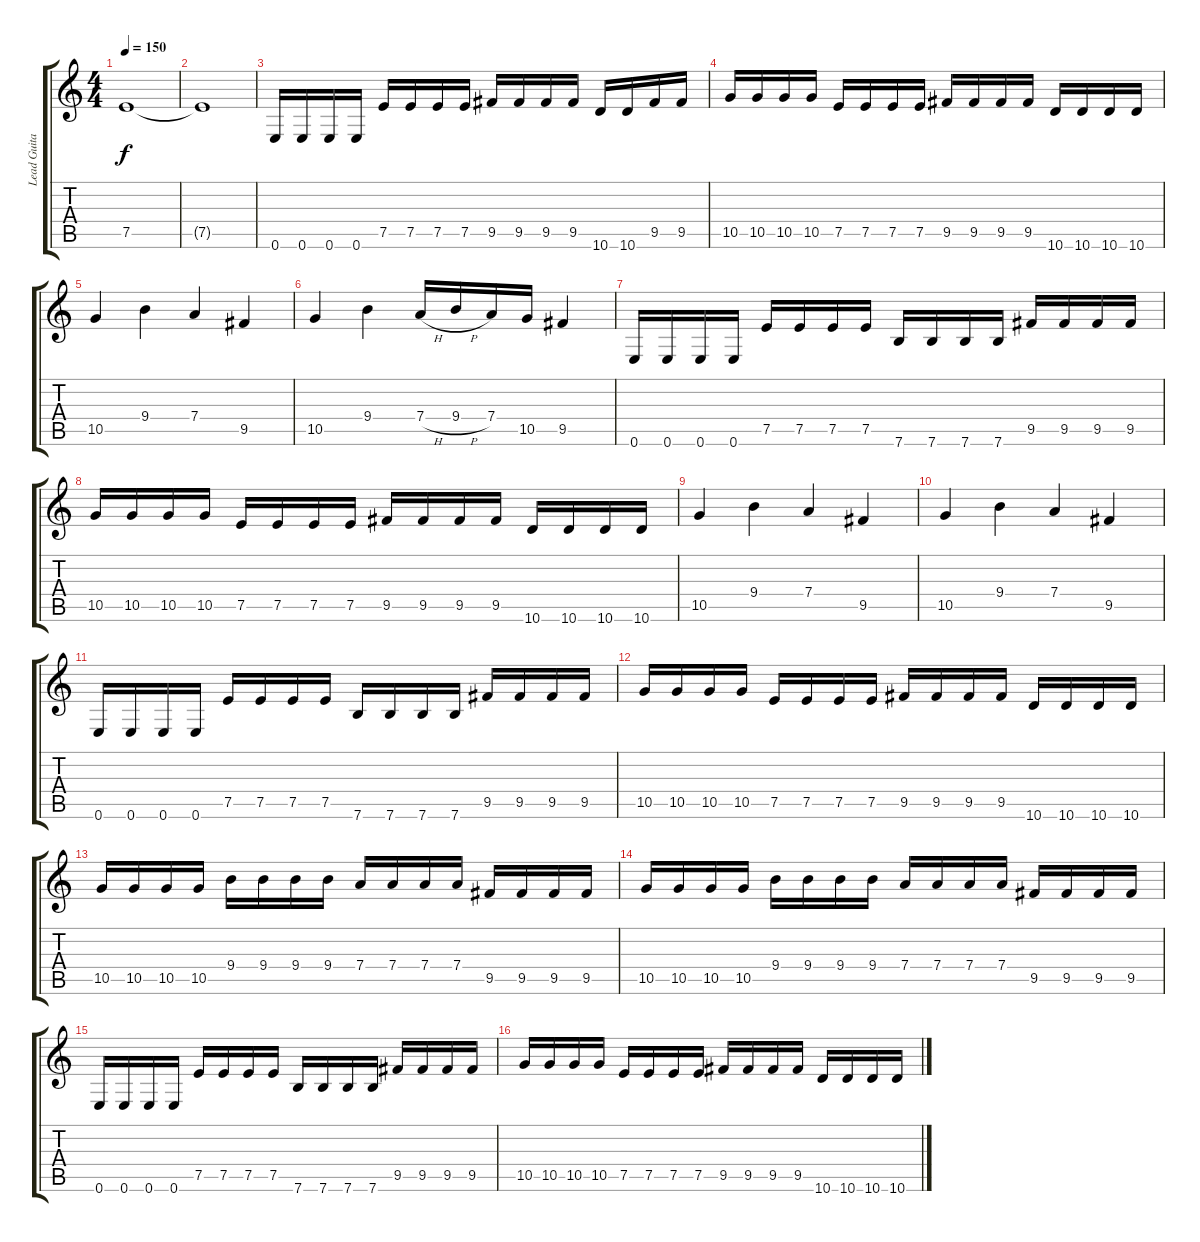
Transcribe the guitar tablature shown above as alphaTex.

\track ("Lead Guitar" "Lead Guita") {instrument distortionguitar}
\staff {score tabs}
\tuning (E4 B3 G3 D3 A2 E2) {hide}
\ts (4 4)
\tempo 150
\clef g2
\ks c
7.5.1{dy f} |
7.5{t}.1 |
0.6.16 0.6.16 0.6.16 0.6.16 7.5.16 7.5.16 7.5.16 7.5.16 9.5.16 9.5.16 9.5.16 9.5.16 10.6.16 10.6.16 9.5.16 9.5.16 |
10.5.16 10.5.16 10.5.16 10.5.16 7.5.16 7.5.16 7.5.16 7.5.16 9.5.16 9.5.16 9.5.16 9.5.16 10.6.16 10.6.16 10.6.16 10.6.16 |
10.5.4 9.4.4 7.4.4 9.5.4 |
10.5.4 9.4.4 7.4{h}.16 9.4{h}.16 7.4.16 10.5.16 9.5.4 |
0.6.16 0.6.16 0.6.16 0.6.16 7.5.16 7.5.16 7.5.16 7.5.16 7.6.16 7.6.16 7.6.16 7.6.16 9.5.16 9.5.16 9.5.16 9.5.16 |
10.5.16 10.5.16 10.5.16 10.5.16 7.5.16 7.5.16 7.5.16 7.5.16 9.5.16 9.5.16 9.5.16 9.5.16 10.6.16 10.6.16 10.6.16 10.6.16 |
10.5.4 9.4.4 7.4.4 9.5.4 |
10.5.4 9.4.4 7.4.4 9.5.4 |
0.6.16 0.6.16 0.6.16 0.6.16 7.5.16 7.5.16 7.5.16 7.5.16 7.6.16 7.6.16 7.6.16 7.6.16 9.5.16 9.5.16 9.5.16 9.5.16 |
10.5.16 10.5.16 10.5.16 10.5.16 7.5.16 7.5.16 7.5.16 7.5.16 9.5.16 9.5.16 9.5.16 9.5.16 10.6.16 10.6.16 10.6.16 10.6.16 |
10.5.16 10.5.16 10.5.16 10.5.16 9.4.16 9.4.16 9.4.16 9.4.16 7.4.16 7.4.16 7.4.16 7.4.16 9.5.16 9.5.16 9.5.16 9.5.16 |
10.5.16 10.5.16 10.5.16 10.5.16 9.4.16 9.4.16 9.4.16 9.4.16 7.4.16 7.4.16 7.4.16 7.4.16 9.5.16 9.5.16 9.5.16 9.5.16 |
0.6.16 0.6.16 0.6.16 0.6.16 7.5.16 7.5.16 7.5.16 7.5.16 7.6.16 7.6.16 7.6.16 7.6.16 9.5.16 9.5.16 9.5.16 9.5.16 |
10.5.16 10.5.16 10.5.16 10.5.16 7.5.16 7.5.16 7.5.16 7.5.16 9.5.16 9.5.16 9.5.16 9.5.16 10.6.16 10.6.16 10.6.16 10.6.16
